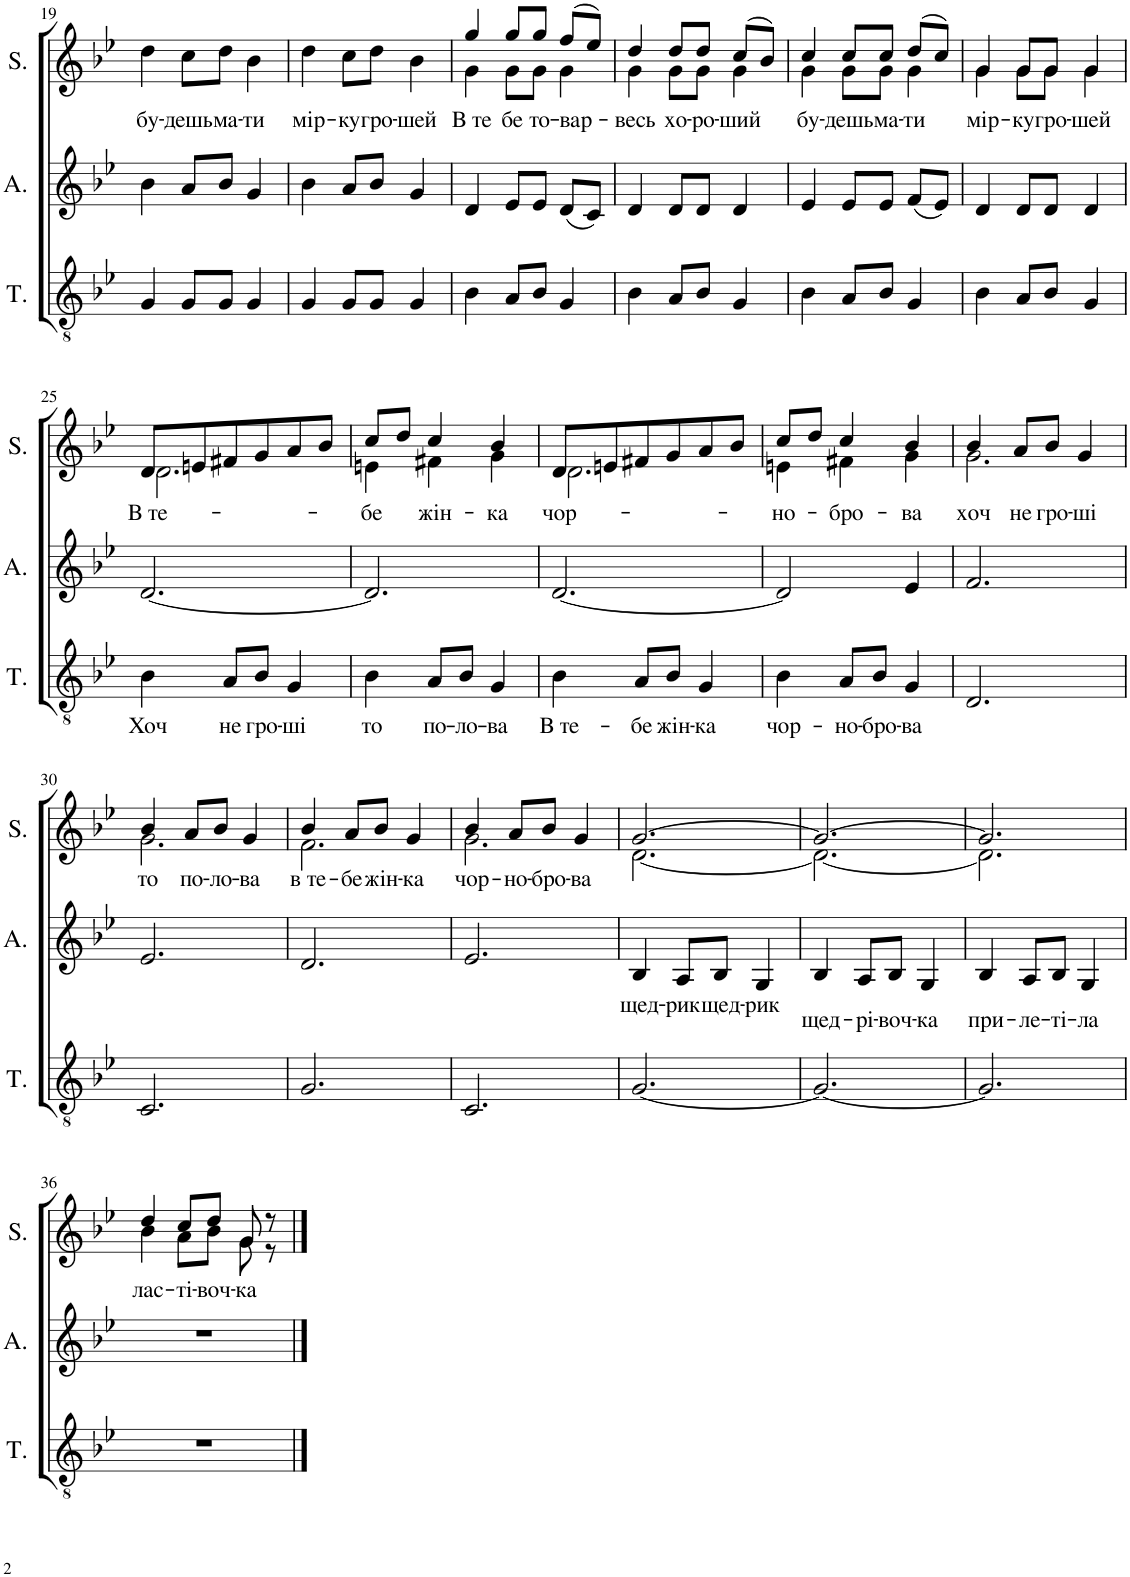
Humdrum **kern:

**kern	**text	**kern	**text	**kern	**text
*part3	*part3	*part2	*part2	*part1	*part1
*staff3	*staff3	*staff2	*staff2	*staff1	*staff1
*I"T.	*	*I"A.	*	*I"S.	*
*I'T.	*	*I'A.	*	*I'S.	*
!!LO:PB:g=z
*clefGv2	*	*clefG2	*	*clefG2	*
*k[b-e-]	*	*k[b-e-]	*	*k[b-e-]	*
*M3/4	*	*M3/4	*	*M3/4	*
=19	=19	=19	=19	=19	=19
!	!	!	!	!	!LO:LY:b
4G/	.	4b-\	.	4dd\	бу-
!	!	!	!	!	!LO:LY:b
8G/L	.	8a/L	.	8cc\L	-дешь
!	!	!	!	!	!LO:LY:b
8G/J	.	8b-/J	.	8dd\J	ма-
!	!	!	!	!	!LO:LY:b
4G/	.	4g/	.	4b-\	-ти
=20	=20	=20	=20	=20	=20
!	!	!	!	!	!LO:LY:b
4G/	.	4b-\	.	4dd\	мiр-
!	!	!	!	!	!LO:LY:b
8G/L	.	8a/L	.	8cc\L	-ку
!	!	!	!	!	!LO:LY:b
8G/J	.	8b-/J	.	8dd\J	гро-
!	!	!	!	!	!LO:LY:b
4G/	.	4g/	.	4b-\	-шей
=21	=21	=21	=21	=21	=21
!	!	!	!	!	!LO:LY:b
*	*	*	*	*^	*
4B-\	.	4d/	.	4gg/	4g\	В те
!	!	!	!	!	!	!LO:LY:b
8A/L	.	8e-/L	.	8gg/L	8g\L	бе
!	!	!	!	!	!	!LO:LY:b
8B-/J	.	8e-/J	.	8gg/J	8g\J	то-
!	!	!	!	!	!	!LO:LY:b
4G/	.	(8d/L	.	(8ff/L	4g\	-вар-
.	.	8c/J)	.	8ee-/J)	.	.
=22	=22	=22	=22	=22	=22	=22
!	!	!	!	!	!	!LO:LY:b
4B-\	.	4d/	.	4dd/	4g\	весь
!	!	!	!	!	!	!LO:LY:b
8A/L	.	8d/L	.	8dd/L	8g\L	хо-
!	!	!	!	!	!	!LO:LY:b
8B-/J	.	8d/J	.	8dd/J	8g\J	-ро-
!	!	!	!	!	!	!LO:LY:b
4G/	.	4d/	.	(8cc/L	4g\	-ший
.	.	.	.	8b-/J)	.	.
=23	=23	=23	=23	=23	=23	=23
!	!	!	!	!	!	!LO:LY:b
4B-\	.	4e-/	.	4cc/	4g\	бу-
!	!	!	!	!	!	!LO:LY:b
8A/L	.	8e-/L	.	8cc/L	8g\L	-дешь
!	!	!	!	!	!	!LO:LY:b
8B-/J	.	8e-/J	.	8cc/J	8g\J	ма-
!	!	!	!	!	!	!LO:LY:b
4G/	.	(8f/L	.	(8dd/L	4g\	-ти
.	.	8e-/J)	.	8cc/J)	.	.
=24	=24	=24	=24	=24	=24	=24
!	!	!	!	!	!	!LO:LY:b
4B-\	.	4d/	.	4g/	4g\	мiр-
!	!	!	!	!	!	!LO:LY:b
8A/L	.	8d/L	.	8g/L	8g\L	-ку
!	!	!	!	!	!	!LO:LY:b
8B-/J	.	8d/J	.	8g/J	8g\J	гро-
!	!	!	!	!	!	!LO:LY:b
4G/	.	4d/	.	4g/	4g\	-шей
!!LO:LB:g=z	!!
=25	=25	=25	=25	=25	=25	=25
!	!LO:LY:b	!	!	!	!	!LO:LY:b
4B-\	Хоч	[2.d/	.	8d/L	2.d\	В те-
.	.	.	.	8en/	.	.
!	!LO:LY:b	!	!	!	!	!
8A/L	не	.	.	8f#X/	.	.
!	!LO:LY:b	!	!	!	!	!
8B-/J	гро-	.	.	8g/	.	.
!	!LO:LY:b	!	!	!	!	!
4G/	-шi	.	.	8a/	.	.
.	.	.	.	8b-/J	.	.
=26	=26	=26	=26	=26	=26	=26
!	!LO:LY:b	!	!	!	!	!LO:LY:b
4B-\	то	2.d/]	.	8cc/L	4en\	-бе
.	.	.	.	8dd/J	.	.
!	!LO:LY:b	!	!	!	!	!LO:LY:b
8A/L	по-	.	.	4cc/	4f#X\	жiн-
!	!LO:LY:b	!	!	!	!	!
8B-/J	-ло-	.	.	.	.	.
!	!LO:LY:b	!	!	!	!	!LO:LY:b
4G/	-ва	.	.	4b-/	4g\	-ка
=27	=27	=27	=27	=27	=27	=27
!	!LO:LY:b	!	!	!	!	!LO:LY:b
4B-\	В те-	[2.d/	.	8d/L	2.d\	чор-
.	.	.	.	8en/	.	.
!	!LO:LY:b	!	!	!	!	!
8A/L	-бе	.	.	8f#X/	.	.
!	!LO:LY:b	!	!	!	!	!
8B-/J	жiн-	.	.	8g/	.	.
!	!LO:LY:b	!	!	!	!	!
4G/	-ка	.	.	8a/	.	.
.	.	.	.	8b-/J	.	.
=28	=28	=28	=28	=28	=28	=28
!	!LO:LY:b	!	!	!	!	!LO:LY:b
4B-\	чор-	2d/]	.	8cc/L	4en\	-но-
.	.	.	.	8dd/J	.	.
!	!LO:LY:b	!	!	!	!	!LO:LY:b
8A/L	-но-	.	.	4cc/	4f#X\	-бро-
!	!LO:LY:b	!	!	!	!	!
8B-/J	-бро-	.	.	.	.	.
!	!LO:LY:b	!	!	!	!	!LO:LY:b
4G/	-ва	4e-/	.	4b-/	4g\	-ва
=29	=29	=29	=29	=29	=29	=29
!	!	!	!	!	!	!LO:LY:b
2.D/	.	2.f/	.	4b-/	2.g\	хоч
!	!	!	!	!	!	!LO:LY:b
.	.	.	.	8a/L	.	не
!	!	!	!	!	!	!LO:LY:b
.	.	.	.	8b-/J	.	гро-
!	!	!	!	!	!	!LO:LY:b
.	.	.	.	4g/	.	-шi
!!LO:LB:g=z	!!
=30	=30	=30	=30	=30	=30	=30
!	!	!	!	!	!	!LO:LY:b
2.C/	.	2.e-/	.	4b-/	2.g\	то
!	!	!	!	!	!	!LO:LY:b
.	.	.	.	8a/L	.	по-
!	!	!	!	!	!	!LO:LY:b
.	.	.	.	8b-/J	.	-ло-
!	!	!	!	!	!	!LO:LY:b
.	.	.	.	4g/	.	-ва
=31	=31	=31	=31	=31	=31	=31
!	!	!	!	!	!	!LO:LY:b
2.G/	.	2.d/	.	4b-/	2.f\	в те-
!	!	!	!	!	!	!LO:LY:b
.	.	.	.	8a/L	.	-бе
!	!	!	!	!	!	!LO:LY:b
.	.	.	.	8b-/J	.	жiн-
!	!	!	!	!	!	!LO:LY:b
.	.	.	.	4g/	.	-ка
=32	=32	=32	=32	=32	=32	=32
!	!	!	!	!	!	!LO:LY:b
2.C/	.	2.e-/	.	4b-/	2.g\	чор-
!	!	!	!	!	!	!LO:LY:b
.	.	.	.	8a/L	.	-но-
!	!	!	!	!	!	!LO:LY:b
.	.	.	.	8b-/J	.	-бро-
!	!	!	!	!	!	!LO:LY:b
.	.	.	.	4g/	.	-ва
=33	=33	=33	=33	=33	=33	=33
!	!	!	!LO:LY:b	!	!	!
[2.G/	.	4B-/	щед-	[2.g/	[2.d\	.
!	!	!	!LO:LY:b	!	!	!
.	.	8A/L	-рик	.	.	.
!	!	!	!LO:LY:b	!	!	!
.	.	8B-/J	щед-	.	.	.
!	!	!	!LO:LY:b	!	!	!
.	.	4G/	-рик	.	.	.
=34	=34	=34	=34	=34	=34	=34
!	!	!	!LO:LY:b	!	!	!
2.G/_	.	4B-/	щед-	2.g/_	2.d\_	.
!	!	!	!LO:LY:b	!	!	!
.	.	8A/L	-рi-	.	.	.
!	!	!	!LO:LY:b	!	!	!
.	.	8B-/J	-воч-	.	.	.
!	!	!	!LO:LY:b	!	!	!
.	.	4G/	-ка	.	.	.
=35	=35	=35	=35	=35	=35	=35
!	!	!	!LO:LY:b	!	!	!
2.G/]	.	4B-/	при-	2.g/]	2.d\]	.
!	!	!	!LO:LY:b	!	!	!
.	.	8A/L	-ле-	.	.	.
!	!	!	!LO:LY:b	!	!	!
.	.	8B-/J	-тi-	.	.	.
!	!	!	!LO:LY:b	!	!	!
.	.	4G/	-ла	.	.	.
!!LO:LB:g=z	!!
=36	=36	=36	=36	=36	=36	=36
!	!	!	!	!	!	!LO:LY:b
2.r	.	2.r	.	4dd/	4b-\	лас-
!	!	!	!	!	!	!LO:LY:b
.	.	.	.	8cc/L	8a\L	-тi-
!	!	!	!	!	!	!LO:LY:b
.	.	.	.	8dd/J	8b-\J	-воч-
!	!	!	!	!	!	!LO:LY:b
.	.	.	.	8g/	8g\	-ка
.	.	.	.	8r	8r	.
*	*	*	*	*v	*v	*
==	==	==	==	==	==
*-	*-	*-	*-	*-	*-
